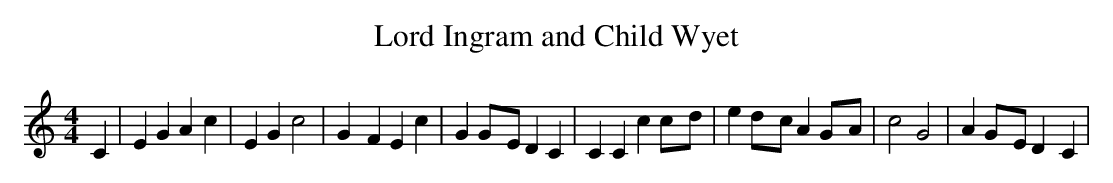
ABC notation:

X:1
T:Lord Ingram and Child Wyet
M:4/4
L:1/4
K:C
 C| E G A c| E G c2| G- F E c| GG/2-E/2 D C| C C cc/2-d/2| ed/2-c/2 AG/2-A/2|\
 c2 G2| AG/2-E/2 D- C|
